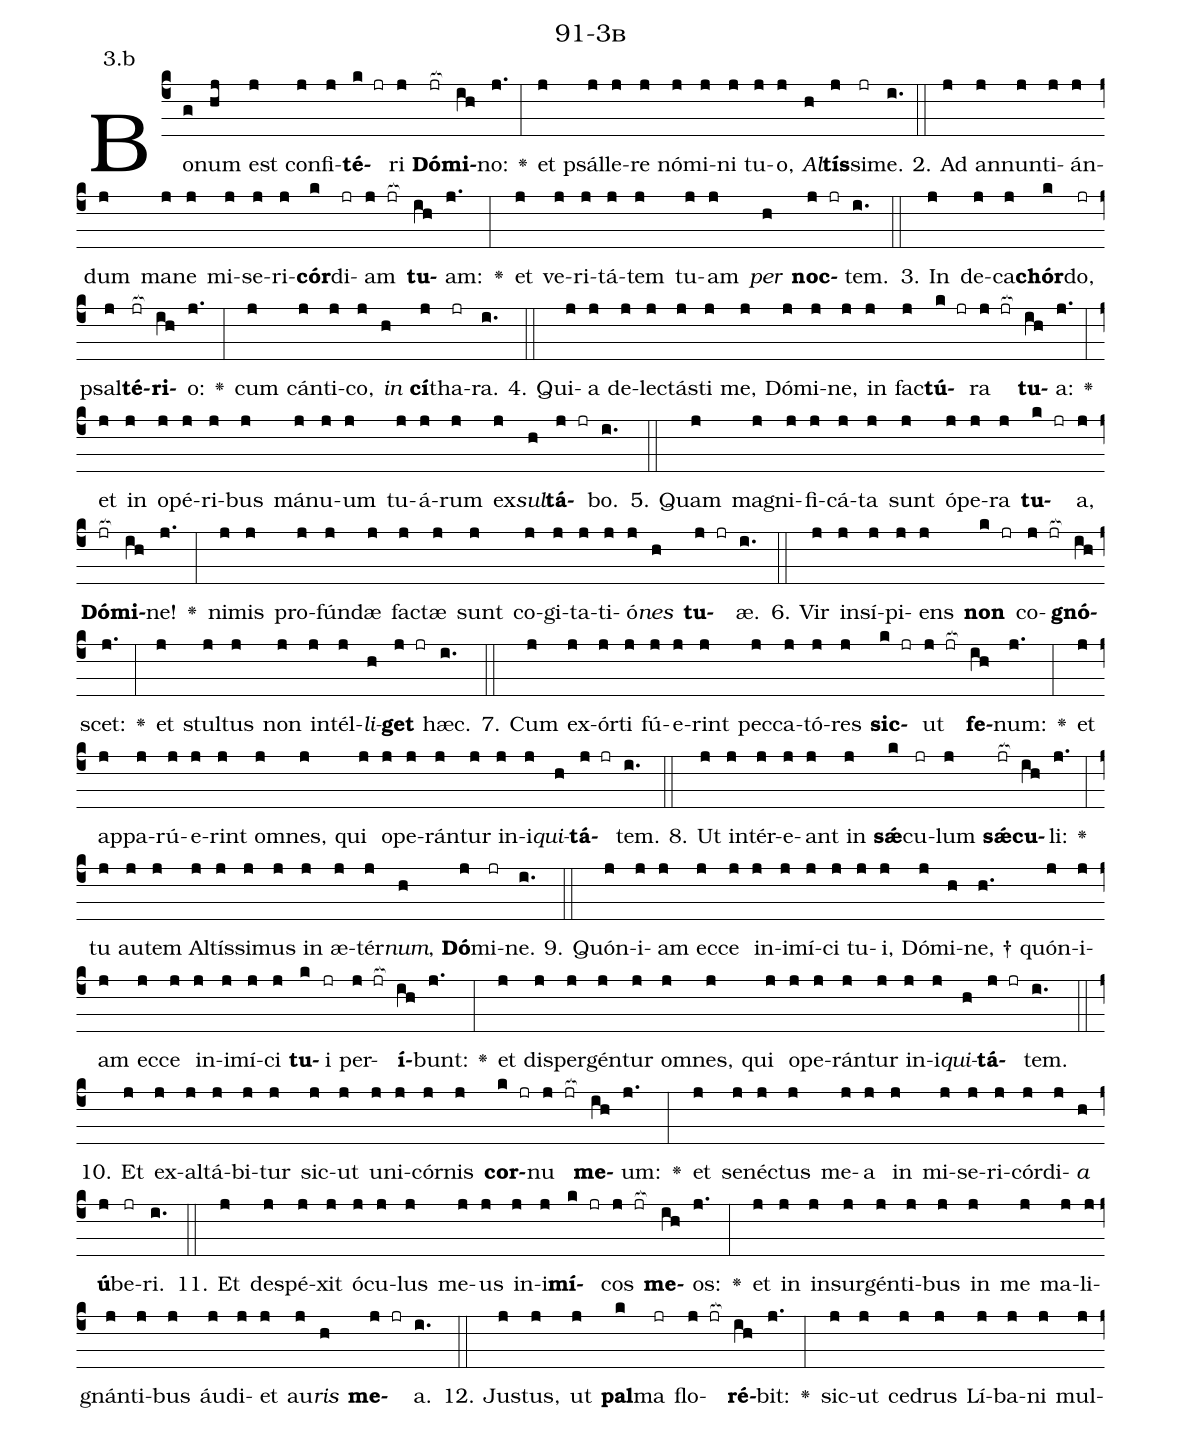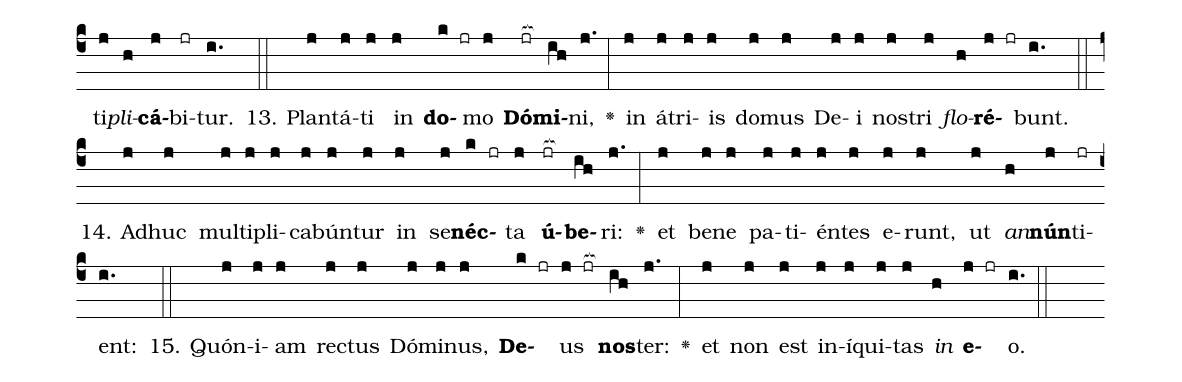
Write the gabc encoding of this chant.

name: 91-3b;
annotation: 3.b;
%%
(c4)Bo(g)num(hj) est(j) con(j)fi(j)<b>té</b>(k jr)ri(j) <b>Dó</b>(jr[ocb:1{])<b>mi</b>(ih[ocb:0}])no:(j.) <v>\greheightstar</v>(:) et(j) psál(j)le(j)re(j) nó(j)mi(j)ni(j) tu(j)o,(j) <i>Al</i>(h)<b>tís</b>(j)si(jr)me.(i.) (::)
2. Ad(j) an(j)nun(j)ti(j)án(j)dum(j) ma(j)ne(j) mi(j)se(j)ri(j)<b>cór</b>(k)di(jr)am(j jr[ocb:1{]) <b>tu</b>(ih[ocb:0}])am:(j.) <v>\greheightstar</v>(:) et(j) ve(j)ri(j)tá(j)tem(j) tu(j)am(j) <i>per</i>(h) <b>noc</b>(j jr)tem.(i.) (::)
3. In(j) de(j)ca(j)<b>chór</b>(k)do,(jr) psal(j)<b>té</b>(jr[ocb:1{])<b>ri</b>(ih[ocb:0}])o:(j.) <v>\greheightstar</v>(:) cum(j) cán(j)ti(j)co,(j) <i>in</i>(h) <b>cí</b>(j)tha(jr)ra.(i.) (::)
4. Qui(j)a(j) de(j)lec(j)tás(j)ti(j) me,(j) Dó(j)mi(j)ne,(j) in(j) fac(j)<b>tú</b>(k jr)ra(j jr[ocb:1{]) <b>tu</b>(ih[ocb:0}])a:(j.) <v>\greheightstar</v>(:) et(j) in(j) o(j)pé(j)ri(j)bus(j) má(j)nu(j)um(j) tu(j)á(j)rum(j) ex(j)<i>sul</i>(h)<b>tá</b>(j jr)bo.(i.) (::)
5. Quam(j) ma(j)gni(j)fi(j)cá(j)ta(j) sunt(j) ó(j)pe(j)ra(j) <b>tu</b>(k jr)a,(j) <b>Dó</b>(jr[ocb:1{])<b>mi</b>(ih[ocb:0}])ne!(j.) <v>\greheightstar</v>(:) ni(j)mis(j) pro(j)fún(j)dæ(j) fac(j)tæ(j) sunt(j) co(j)gi(j)ta(j)ti(j)ó(j)<i>nes</i>(h) <b>tu</b>(j jr)æ.(i.) (::)
6. Vir(j) in(j)sí(j)pi(j)ens(j) <b>non</b>(k jr) co(j jr[ocb:1{])<b>gnó</b>(ih[ocb:0}])scet:(j.) <v>\greheightstar</v>(:) et(j) stul(j)tus(j) non(j) in(j)tél(j)<i>li</i>(h)<b>get</b>(j jr) hæc.(i.) (::)
7. Cum(j) ex(j)ór(j)ti(j) fú(j)e(j)rint(j) pec(j)ca(j)tó(j)res(j) <b>sic</b>(k jr)ut(j jr[ocb:1{]) <b>fe</b>(ih[ocb:0}])num:(j.) <v>\greheightstar</v>(:) et(j) ap(j)pa(j)rú(j)e(j)rint(j) om(j)nes,(j) qui(j) o(j)pe(j)rán(j)tur(j) in(j)i(j)<i>qui</i>(h)<b>tá</b>(j jr)tem.(i.) (::)
8. Ut(j) in(j)tér(j)e(j)ant(j) in(j) <b>sǽ</b>(k)cu(jr)lum(j) <b>sǽ</b>(jr[ocb:1{])<b>cu</b>(ih[ocb:0}])li:(j.) <v>\greheightstar</v>(:) tu(j) au(j)tem(j) Al(j)tís(j)si(j)mus(j) in(j) æ(j)tér(j)<i>num</i>,(h) <b>Dó</b>(j)mi(jr)ne.(i.) (::)
9. Quón(j)i(j)am(j) ec(j)ce(j) in(j)i(j)mí(j)ci(j) tu(j)i,(j) Dó(j)mi(h)ne, †(h.) quón(j)i(j)am(j) ec(j)ce(j) in(j)i(j)mí(j)ci(j) <b>tu</b>(k)i(jr) per(j jr[ocb:1{])<b>í</b>(ih[ocb:0}])bunt:(j.) <v>\greheightstar</v>(:) et(j) di(j)sper(j)gén(j)tur(j) om(j)nes,(j) qui(j) o(j)pe(j)rán(j)tur(j) in(j)i(j)<i>qui</i>(h)<b>tá</b>(j jr)tem.(i.) (::)
10. Et(j) ex(j)al(j)tá(j)bi(j)tur(j) sic(j)ut(j) u(j)ni(j)cór(j)nis(j) <b>cor</b>(k jr)nu(j jr[ocb:1{]) <b>me</b>(ih[ocb:0}])um:(j.) <v>\greheightstar</v>(:) et(j) se(j)néc(j)tus(j) me(j)a(j) in(j) mi(j)se(j)ri(j)cór(j)di(j)<i>a</i>(h) <b>ú</b>(j)be(jr)ri.(i.) (::)
11. Et(j) de(j)spé(j)xit(j) ó(j)cu(j)lus(j) me(j)us(j) in(j)i(j)<b>mí</b>(k jr)cos(j jr[ocb:1{]) <b>me</b>(ih[ocb:0}])os:(j.) <v>\greheightstar</v>(:) et(j) in(j) in(j)sur(j)gén(j)ti(j)bus(j) in(j) me(j) ma(j)li(j)gnán(j)ti(j)bus(j) áu(j)di(j)et(j) au(j)<i>ris</i>(h) <b>me</b>(j jr)a.(i.) (::)
12. Jus(j)tus,(j) ut(j) <b>pal</b>(k)ma(jr) flo(j jr[ocb:1{])<b>ré</b>(ih[ocb:0}])bit:(j.) <v>\greheightstar</v>(:) sic(j)ut(j) ce(j)drus(j) Lí(j)ba(j)ni(j) mul(j)ti(j)<i>pli</i>(h)<b>cá</b>(j)bi(jr)tur.(i.) (::)
13. Plan(j)tá(j)ti(j) in(j) <b>do</b>(k jr)mo(j) <b>Dó</b>(jr[ocb:1{])<b>mi</b>(ih[ocb:0}])ni,(j.) <v>\greheightstar</v>(:) in(j) á(j)tri(j)is(j) do(j)mus(j) De(j)i(j) nos(j)tri(j) <i>flo</i>(h)<b>ré</b>(j jr)bunt.(i.) (::)
14. Ad(j)huc(j) mul(j)ti(j)pli(j)ca(j)bún(j)tur(j) in(j) se(j)<b>néc</b>(k jr)ta(j) <b>ú</b>(jr[ocb:1{])<b>be</b>(ih[ocb:0}])ri:(j.) <v>\greheightstar</v>(:) et(j) be(j)ne(j) pa(j)ti(j)én(j)tes(j) e(j)runt,(j) ut(j) <i>an</i>(h)<b>nún</b>(j)ti(jr)ent:(i.) (::)
15. Quón(j)i(j)am(j) rec(j)tus(j) Dó(j)mi(j)nus,(j) <b>De</b>(k jr)us(j jr[ocb:1{]) <b>nos</b>(ih[ocb:0}])ter:(j.) <v>\greheightstar</v>(:) et(j) non(j) est(j) in(j)í(j)qui(j)tas(j) <i>in</i>(h) <b>e</b>(j jr)o.(i.) (::)
